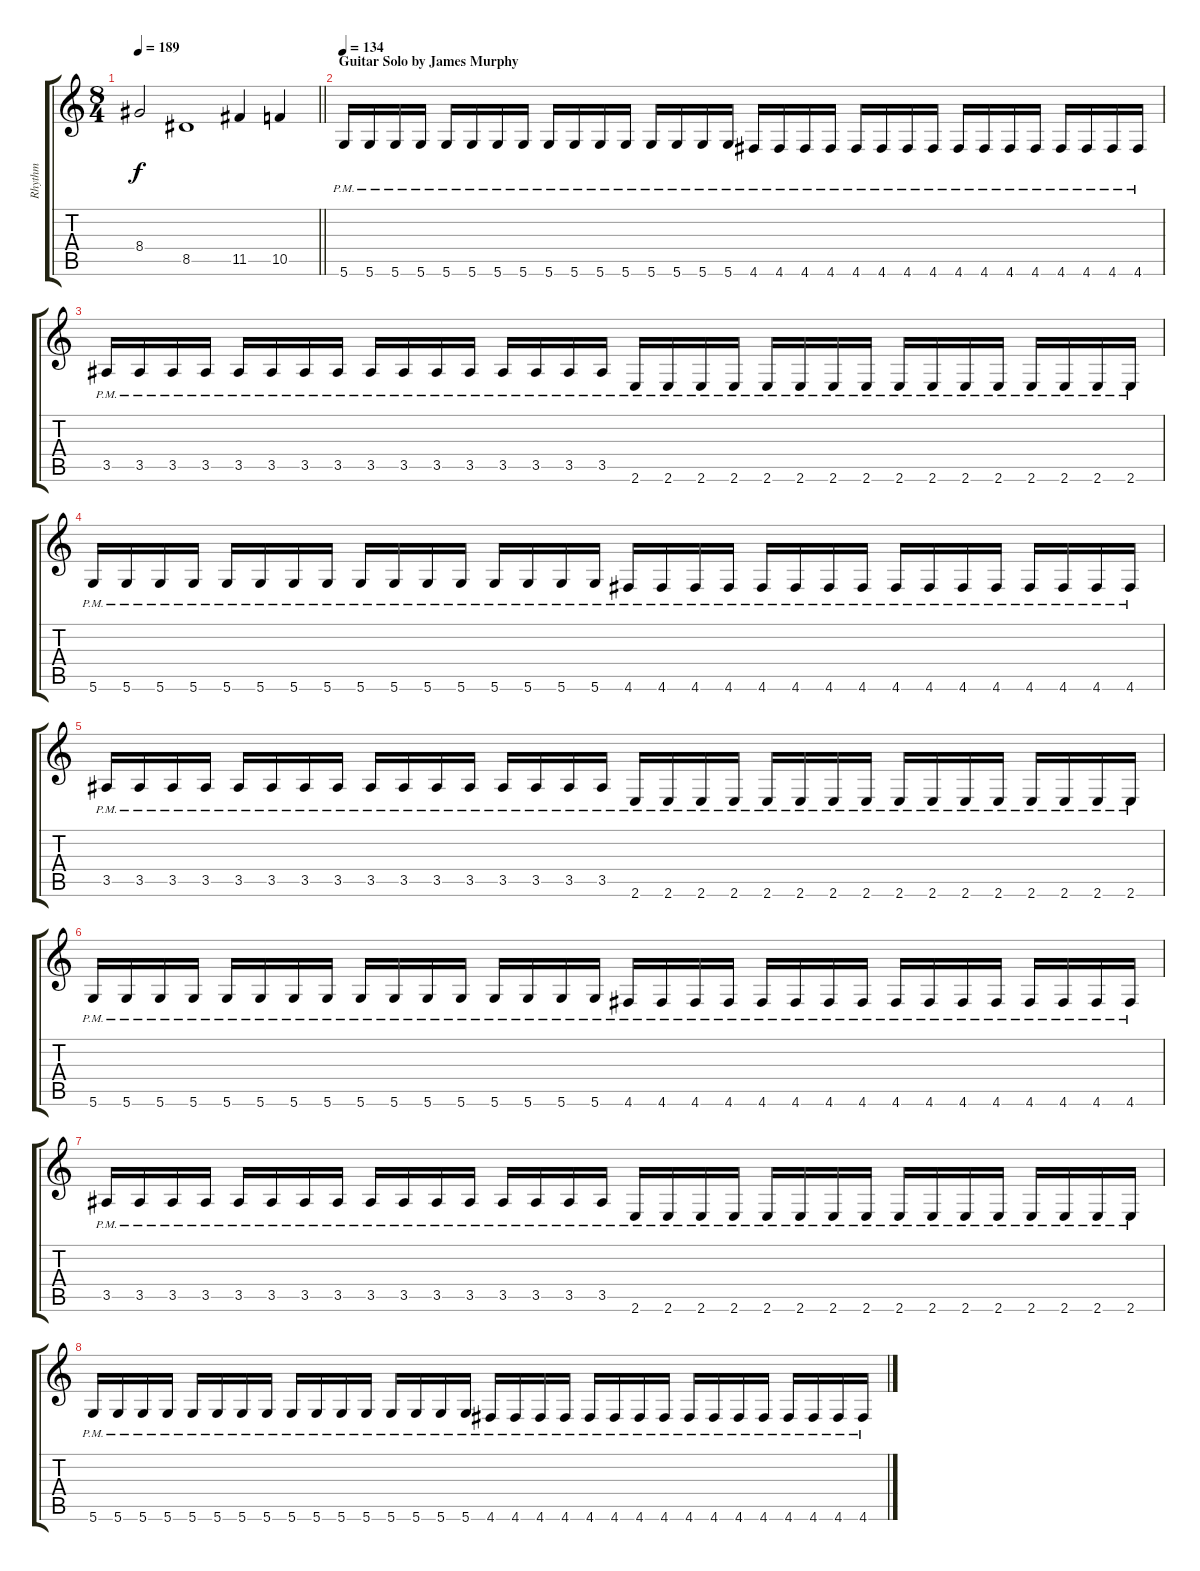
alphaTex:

\track ("Rhythm" "Rhythm") {instrument overdrivenguitar}
\staff {score tabs}
\tuning (D4 A3 F3 C3 G2 D2) {hide}
\ts (8 4)
\tempo 189
\clef g2
\barLineRight lightlight
\ks c
8.4.2{dy f} 8.5.1 11.5.4 10.5.4 |
\section ("" "Guitar Solo by James Murphy")
\tempo 134
5.6{pm}.16 5.6{pm}.16 5.6{pm}.16 5.6{pm}.16 5.6{pm}.16 5.6{pm}.16 5.6{pm}.16 5.6{pm}.16 5.6{pm}.16 5.6{pm}.16 5.6{pm}.16 5.6{pm}.16 5.6{pm}.16 5.6{pm}.16 5.6{pm}.16 5.6{pm}.16 4.6{pm}.16 4.6{pm}.16 4.6{pm}.16 4.6{pm}.16 4.6{pm}.16 4.6{pm}.16 4.6{pm}.16 4.6{pm}.16 4.6{pm}.16 4.6{pm}.16 4.6{pm}.16 4.6{pm}.16 4.6{pm}.16 4.6{pm}.16 4.6{pm}.16 4.6{pm}.16 |
3.5{pm}.16 3.5{pm}.16 3.5{pm}.16 3.5{pm}.16 3.5{pm}.16 3.5{pm}.16 3.5{pm}.16 3.5{pm}.16 3.5{pm}.16 3.5{pm}.16 3.5{pm}.16 3.5{pm}.16 3.5{pm}.16 3.5{pm}.16 3.5{pm}.16 3.5{pm}.16 2.6{pm}.16 2.6{pm}.16 2.6{pm}.16 2.6{pm}.16 2.6{pm}.16 2.6{pm}.16 2.6{pm}.16 2.6{pm}.16 2.6{pm}.16 2.6{pm}.16 2.6{pm}.16 2.6{pm}.16 2.6{pm}.16 2.6{pm}.16 2.6{pm}.16 2.6{pm}.16 |
5.6{pm}.16 5.6{pm}.16 5.6{pm}.16 5.6{pm}.16 5.6{pm}.16 5.6{pm}.16 5.6{pm}.16 5.6{pm}.16 5.6{pm}.16 5.6{pm}.16 5.6{pm}.16 5.6{pm}.16 5.6{pm}.16 5.6{pm}.16 5.6{pm}.16 5.6{pm}.16 4.6{pm}.16 4.6{pm}.16 4.6{pm}.16 4.6{pm}.16 4.6{pm}.16 4.6{pm}.16 4.6{pm}.16 4.6{pm}.16 4.6{pm}.16 4.6{pm}.16 4.6{pm}.16 4.6{pm}.16 4.6{pm}.16 4.6{pm}.16 4.6{pm}.16 4.6{pm}.16 |
3.5{pm}.16 3.5{pm}.16 3.5{pm}.16 3.5{pm}.16 3.5{pm}.16 3.5{pm}.16 3.5{pm}.16 3.5{pm}.16 3.5{pm}.16 3.5{pm}.16 3.5{pm}.16 3.5{pm}.16 3.5{pm}.16 3.5{pm}.16 3.5{pm}.16 3.5{pm}.16 2.6{pm}.16 2.6{pm}.16 2.6{pm}.16 2.6{pm}.16 2.6{pm}.16 2.6{pm}.16 2.6{pm}.16 2.6{pm}.16 2.6{pm}.16 2.6{pm}.16 2.6{pm}.16 2.6{pm}.16 2.6{pm}.16 2.6{pm}.16 2.6{pm}.16 2.6{pm}.16 |
5.6{pm}.16 5.6{pm}.16 5.6{pm}.16 5.6{pm}.16 5.6{pm}.16 5.6{pm}.16 5.6{pm}.16 5.6{pm}.16 5.6{pm}.16 5.6{pm}.16 5.6{pm}.16 5.6{pm}.16 5.6{pm}.16 5.6{pm}.16 5.6{pm}.16 5.6{pm}.16 4.6{pm}.16 4.6{pm}.16 4.6{pm}.16 4.6{pm}.16 4.6{pm}.16 4.6{pm}.16 4.6{pm}.16 4.6{pm}.16 4.6{pm}.16 4.6{pm}.16 4.6{pm}.16 4.6{pm}.16 4.6{pm}.16 4.6{pm}.16 4.6{pm}.16 4.6{pm}.16 |
3.5{pm}.16 3.5{pm}.16 3.5{pm}.16 3.5{pm}.16 3.5{pm}.16 3.5{pm}.16 3.5{pm}.16 3.5{pm}.16 3.5{pm}.16 3.5{pm}.16 3.5{pm}.16 3.5{pm}.16 3.5{pm}.16 3.5{pm}.16 3.5{pm}.16 3.5{pm}.16 2.6{pm}.16 2.6{pm}.16 2.6{pm}.16 2.6{pm}.16 2.6{pm}.16 2.6{pm}.16 2.6{pm}.16 2.6{pm}.16 2.6{pm}.16 2.6{pm}.16 2.6{pm}.16 2.6{pm}.16 2.6{pm}.16 2.6{pm}.16 2.6{pm}.16 2.6{pm}.16 |
5.6{pm}.16 5.6{pm}.16 5.6{pm}.16 5.6{pm}.16 5.6{pm}.16 5.6{pm}.16 5.6{pm}.16 5.6{pm}.16 5.6{pm}.16 5.6{pm}.16 5.6{pm}.16 5.6{pm}.16 5.6{pm}.16 5.6{pm}.16 5.6{pm}.16 5.6{pm}.16 4.6{pm}.16 4.6{pm}.16 4.6{pm}.16 4.6{pm}.16 4.6{pm}.16 4.6{pm}.16 4.6{pm}.16 4.6{pm}.16 4.6{pm}.16 4.6{pm}.16 4.6{pm}.16 4.6{pm}.16 4.6{pm}.16 4.6{pm}.16 4.6{pm}.16 4.6{pm}.16
